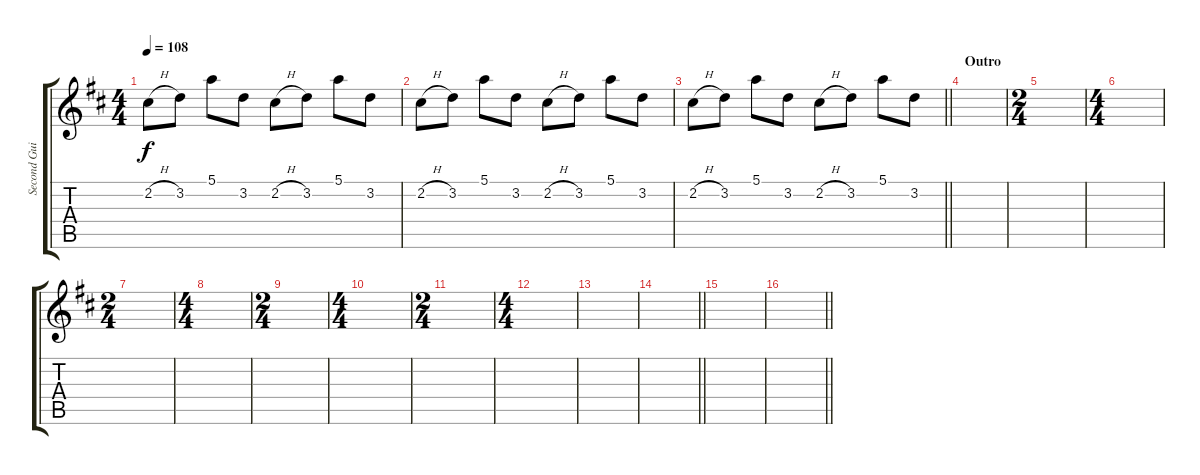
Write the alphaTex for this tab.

\track ("Second Guitar - Simon Neil" "Second Gui") {instrument overdrivenguitar}
\staff {score tabs}
\tuning (E4 B3 G3 D3 A2 D2) {hide}
\ts (4 4)
\tempo 108
\clef g2
\ks d
2.2{h}.8{dy f} 3.2.8 5.1.8 3.2.8 2.2{h}.8 3.2.8 5.1.8 3.2.8 |
2.2{h}.8 3.2.8 5.1.8 3.2.8 2.2{h}.8 3.2.8 5.1.8 3.2.8 |
\barLineRight lightlight
2.2{h}.8 3.2.8 5.1.8 3.2.8 2.2{h}.8 3.2.8 5.1.8 3.2.8 |
\section ("" "Outro")
|
\ts (2 4)
|
\ts (4 4)
|
\ts (2 4)
|
\ts (4 4)
|
\ts (2 4)
|
\ts (4 4)
|
\ts (2 4)
|
\ts (4 4)
|
|
\barLineRight lightlight
|
|
\barLineRight lightlight
